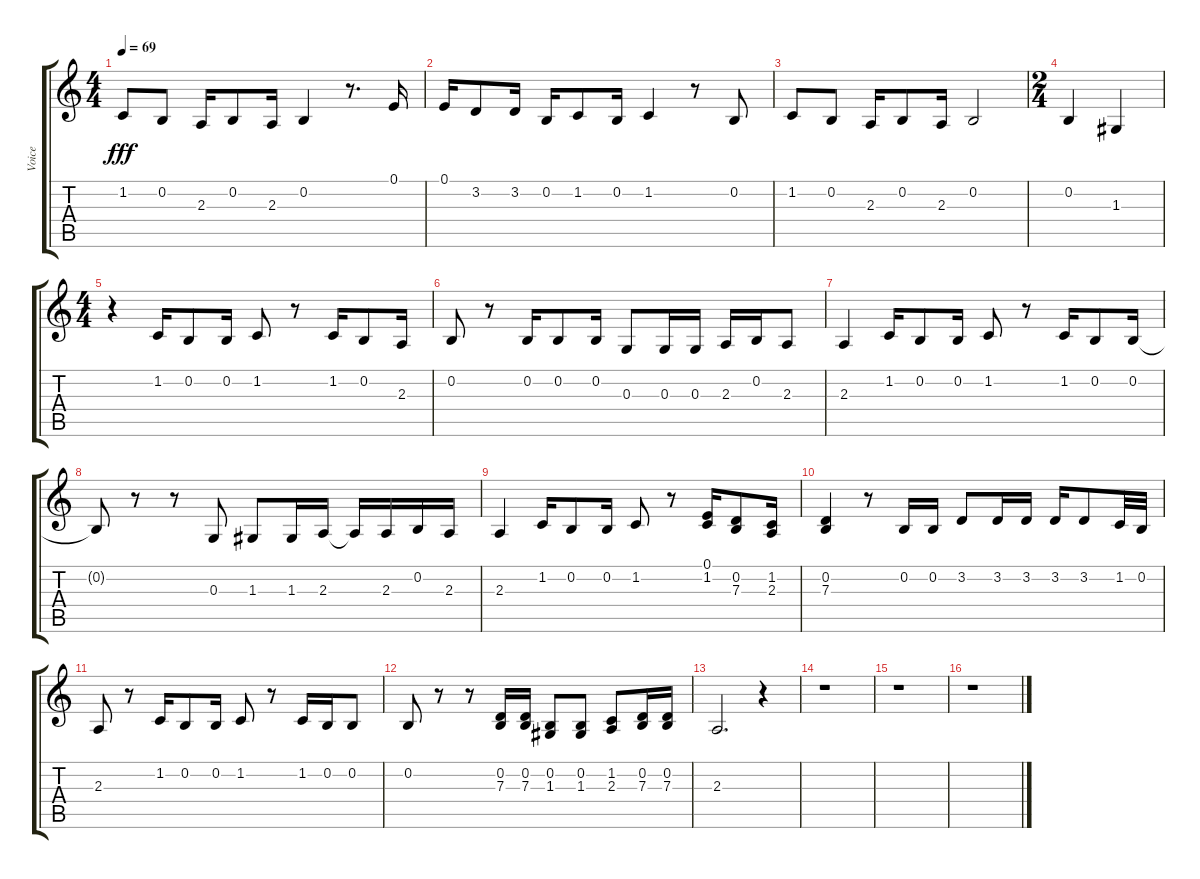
\track ("Voice" "Voice") {instrument englishhorn}
\staff {score tabs}
\tuning (E4 B3 G3 D3 A2 E2) {hide}
\ts (4 4)
\tempo 69
\clef g2
\ks c
1.2.8{dy fff} 0.2.8 2.3.16 0.2.8 2.3.16 0.2.4 r.8{d} 0.1.16 |
0.1.16 3.2.8 3.2.16 0.2.16 1.2.8 0.2.16 1.2.4 r.8 0.2.8 |
1.2.8 0.2.8 2.3.16 0.2.8 2.3.16 0.2.2 |
\ts (2 4)
0.2.4 1.3.4 |
\ts (4 4)
r.4 1.2.16 0.2.8 0.2.16 1.2.8 r.8 1.2.16 0.2.8 2.3.16 |
0.2.8 r.8 0.2.16 0.2.8 0.2.16 0.3.8 0.3.16 0.3.16 2.3.16 0.2.16 2.3.8 |
2.3.4 1.2.16 0.2.8 0.2.16 1.2.8 r.8 1.2.16 0.2.8 0.2.16 |
0.2{t}.8 r.8 r.8 0.3.8 1.3.8 1.3.16 2.3.16 2.3{t}.16 2.3.16 0.2.16 2.3.16 |
2.3.4 1.2.16 0.2.8 0.2.16 1.2.8 r.8 (0.1 1.2).16 (0.2 7.3).8 (1.2 2.3).16 |
(0.2 7.3).4 r.8 0.2.16 0.2.16 3.2.8 3.2.16 3.2.16 3.2.16 3.2.8 1.2.32 0.2.32 |
2.3.8 r.8 1.2.16 0.2.8 0.2.16 1.2.8 r.8 1.2.16 0.2.16 0.2.8 |
0.2.8 r.8 r.8 (0.2 7.3).16 (0.2 7.3).16 (0.2 1.3).8 (0.2 1.3).8 (1.2 2.3).8 (0.2 7.3).16 (0.2 7.3).16 |
2.3.2{d} r.4 |
r.1 |
r.1 |
r.1
